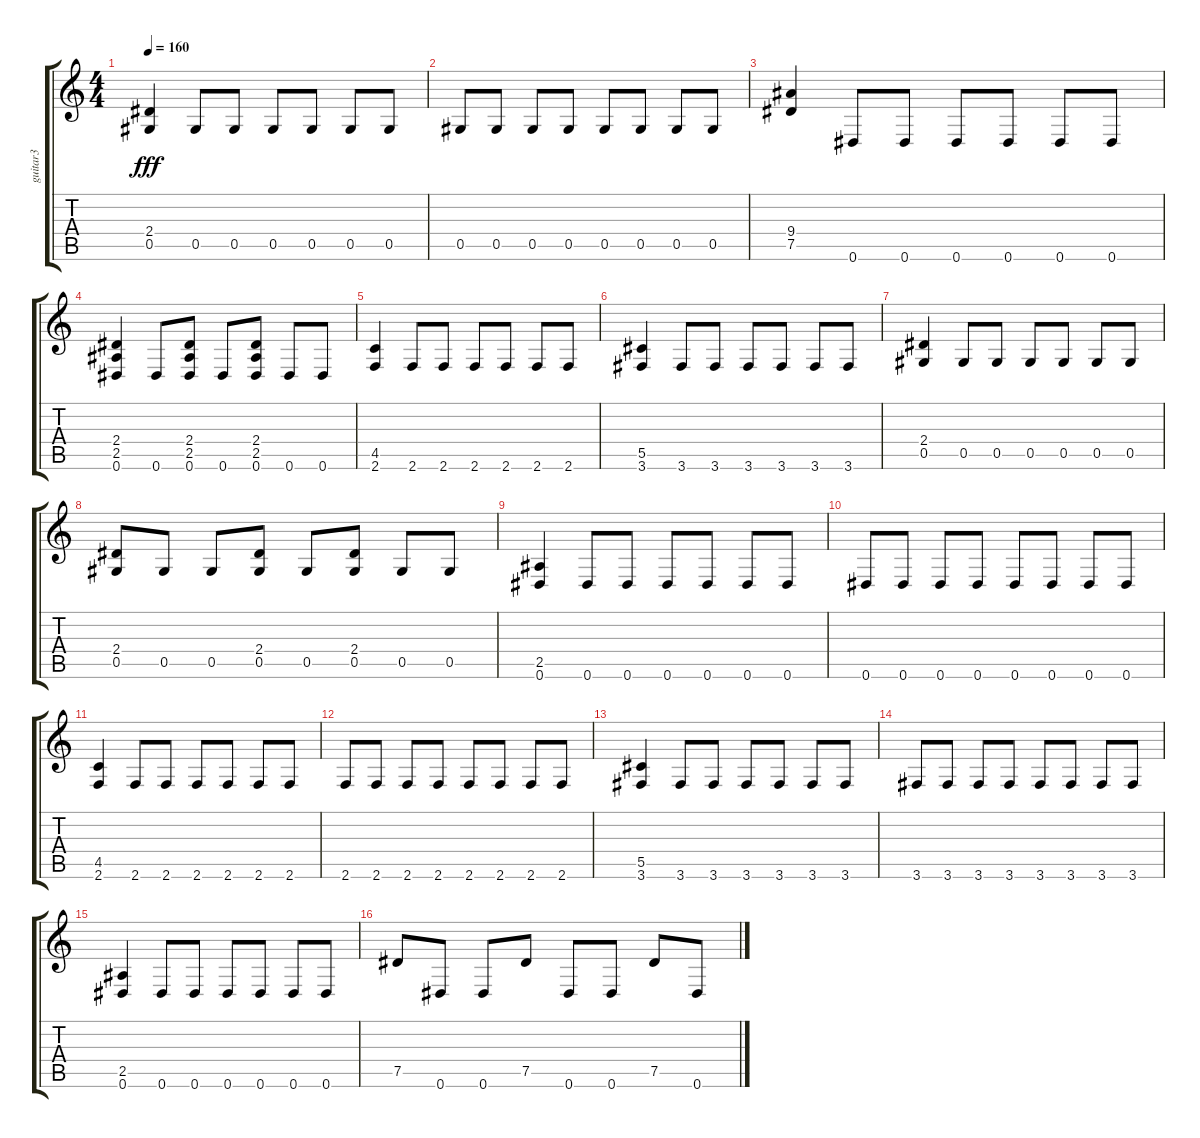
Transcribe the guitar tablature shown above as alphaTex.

\track ("guitar3" "guitar3") {instrument distortionguitar}
\staff {score tabs}
\tuning (Eb4 Bb3 Gb3 Db3 Ab2 Eb2) {hide}
\ts (4 4)
\tempo 160
\clef g2
\ks c
(2.4 0.5).4{dy fff} 0.5.8 0.5.8 0.5.8 0.5.8 0.5.8 0.5.8 |
0.5.8 0.5.8 0.5.8 0.5.8 0.5.8 0.5.8 0.5.8 0.5.8 |
(9.4 7.5).4 0.6.8 0.6.8 0.6.8 0.6.8 0.6.8 0.6.8 |
(2.4 2.5 0.6).4 0.6.8 (2.4 2.5 0.6).8 0.6.8 (2.4 2.5 0.6).8 0.6.8 0.6.8 |
(4.5 2.6).4 2.6.8 2.6.8 2.6.8 2.6.8 2.6.8 2.6.8 |
(5.5 3.6).4 3.6.8 3.6.8 3.6.8 3.6.8 3.6.8 3.6.8 |
(2.4 0.5).4 0.5.8 0.5.8 0.5.8 0.5.8 0.5.8 0.5.8 |
(2.4 0.5).8 0.5.8 0.5.8 (2.4 0.5).8 0.5.8 (2.4 0.5).8 0.5.8 0.5.8 |
(2.5 0.6).4 0.6.8 0.6.8 0.6.8 0.6.8 0.6.8 0.6.8 |
0.6.8 0.6.8 0.6.8 0.6.8 0.6.8 0.6.8 0.6.8 0.6.8 |
(4.5 2.6).4 2.6.8 2.6.8 2.6.8 2.6.8 2.6.8 2.6.8 |
2.6.8 2.6.8 2.6.8 2.6.8 2.6.8 2.6.8 2.6.8 2.6.8 |
(5.5 3.6).4 3.6.8 3.6.8 3.6.8 3.6.8 3.6.8 3.6.8 |
3.6.8 3.6.8 3.6.8 3.6.8 3.6.8 3.6.8 3.6.8 3.6.8 |
(2.5 0.6).4 0.6.8 0.6.8 0.6.8 0.6.8 0.6.8 0.6.8 |
7.5.8 0.6.8 0.6.8 7.5.8 0.6.8 0.6.8 7.5.8 0.6.8
